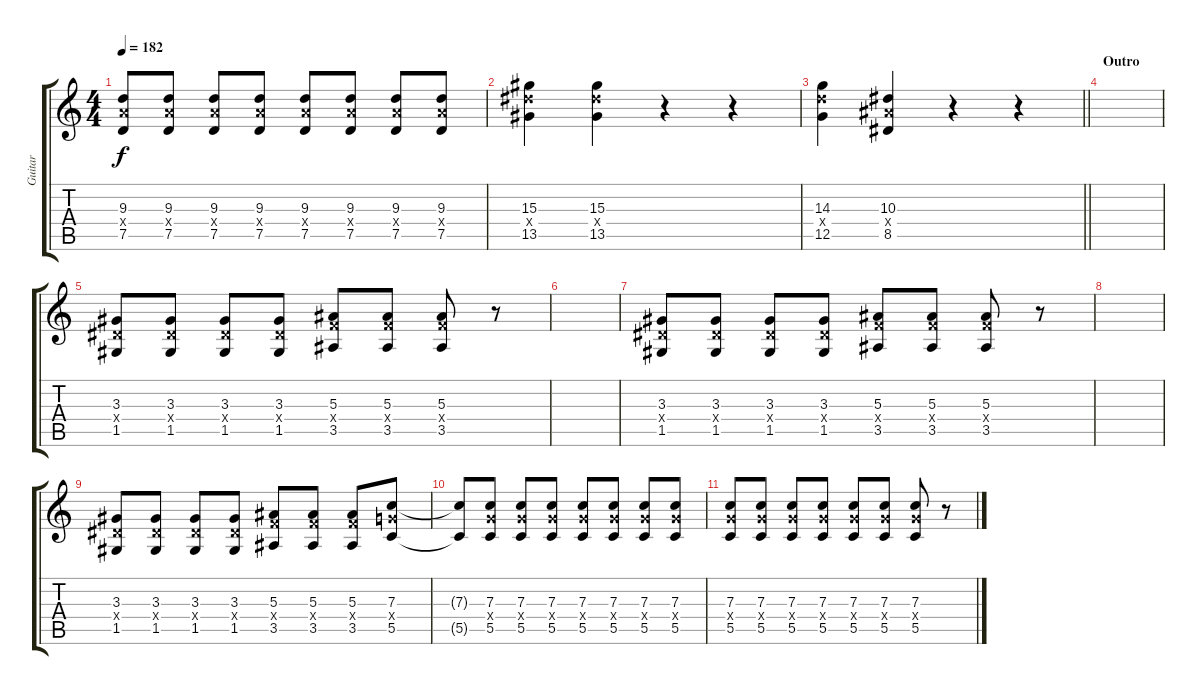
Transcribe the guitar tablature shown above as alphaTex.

\track ("Guitar" "Guitar") {instrument distortionguitar}
\staff {score tabs}
\tuning (D4 A3 F3 C3 G2 C2) {hide}
\ts (4 4)
\tempo 182
\clef g2
\ks c
(9.3 9.4{x} 7.5).8{dy f} (9.3 9.4{x} 7.5).8 (9.3 9.4{x} 7.5).8 (9.3 9.4{x} 7.5).8 (9.3 9.4{x} 7.5).8 (9.3 9.4{x} 7.5).8 (9.3 9.4{x} 7.5).8 (9.3 9.4{x} 7.5).8 |
(15.3 15.4{x} 13.5).4 (15.3 15.4{x} 13.5).4 r.4 r.4 |
\barLineRight lightlight
(14.3 14.4{x} 12.5).4 (10.3 10.4{x} 8.5).4 r.4{volume 10} r.4 |
\section ("" "Outro")
|
(3.3 3.4{x} 1.5).8 (3.3 3.4{x} 1.5).8 (3.3 3.4{x} 1.5).8 (3.3 3.4{x} 1.5).8 (5.3 5.4{x} 3.5).8 (5.3 5.4{x} 3.5).8 (5.3 5.4{x} 3.5).8 r.8 |
|
(3.3 3.4{x} 1.5).8 (3.3 3.4{x} 1.5).8 (3.3 3.4{x} 1.5).8 (3.3 3.4{x} 1.5).8 (5.3 5.4{x} 3.5).8 (5.3 5.4{x} 3.5).8 (5.3 5.4{x} 3.5).8 r.8 |
|
(3.3 3.4{x} 1.5).8 (3.3 3.4{x} 1.5).8 (3.3 3.4{x} 1.5).8 (3.3 3.4{x} 1.5).8 (5.3 5.4{x} 3.5).8 (5.3 5.4{x} 3.5).8 (5.3 5.4{x} 3.5).8 (7.3 7.4{x} 5.5).8 |
(7.3{t} 5.5{t}).8 (7.3 7.4{x} 5.5).8 (7.3 7.4{x} 5.5).8 (7.3 7.4{x} 5.5).8 (7.3 7.4{x} 5.5).8 (7.3 7.4{x} 5.5).8 (7.3 7.4{x} 5.5).8 (7.3 7.4{x} 5.5).8 |
(7.3 7.4{x} 5.5).8 (7.3 7.4{x} 5.5).8 (7.3 7.4{x} 5.5).8 (7.3 7.4{x} 5.5).8 (7.3 7.4{x} 5.5).8 (7.3 7.4{x} 5.5).8 (7.3 7.4{x} 5.5).8 r.8
